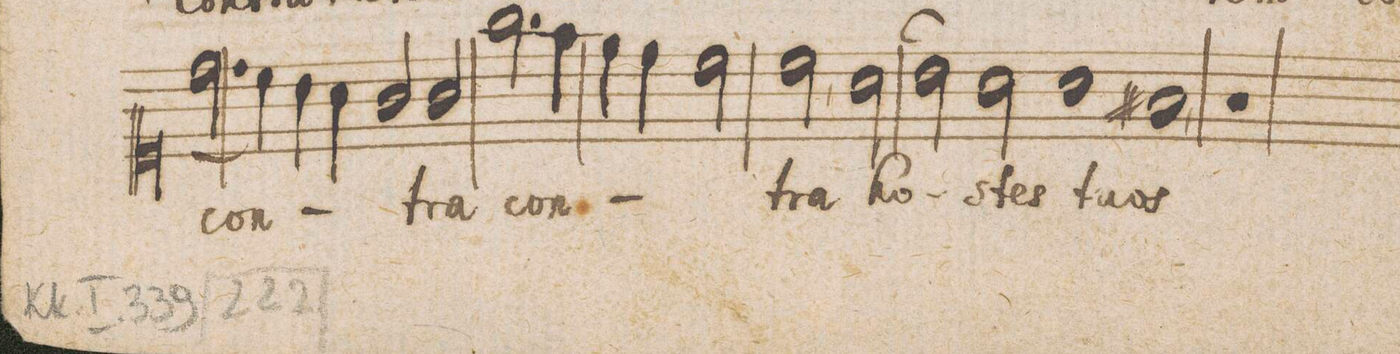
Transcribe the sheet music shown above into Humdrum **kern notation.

**kern	**text
*I"Canto.	*
*clefC1	*
*k[]	*
*met(C|)	*
*M2/1	*
(<2.dd\	con-
=46-	=46-
4cc\)	.
4b\	.
4a\	.
2g/	.
2g/	-tra
=47-	=47-
2.gg\	con-
4ff\	.
4ee\	.
4dd\	.
2cc\	.
=48-	=48-
2cc,<\	-tra
(>2a\	ho-
2b\)	.
2a\	-stes
=49-	=49-
1a	tu-
1f#X,<	-os
=50-	=50-
1r	.
*-	*-
